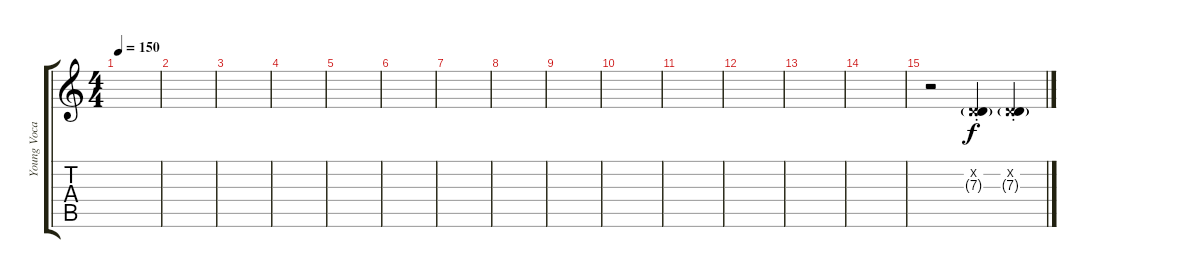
\track ("Young Vocals" "Young Voca") {instrument clarinet}
\staff {score tabs}
\tuning (E4 B3 G3 D3 A2 E2) {hide}
\ts (4 4)
\tempo 150
\clef g2
\ks c
|
|
|
|
|
|
|
|
|
|
|
|
|
|
r.2 (3.2{x} 7.3{g st}).4 (3.2{x} 7.3{g st}).4
